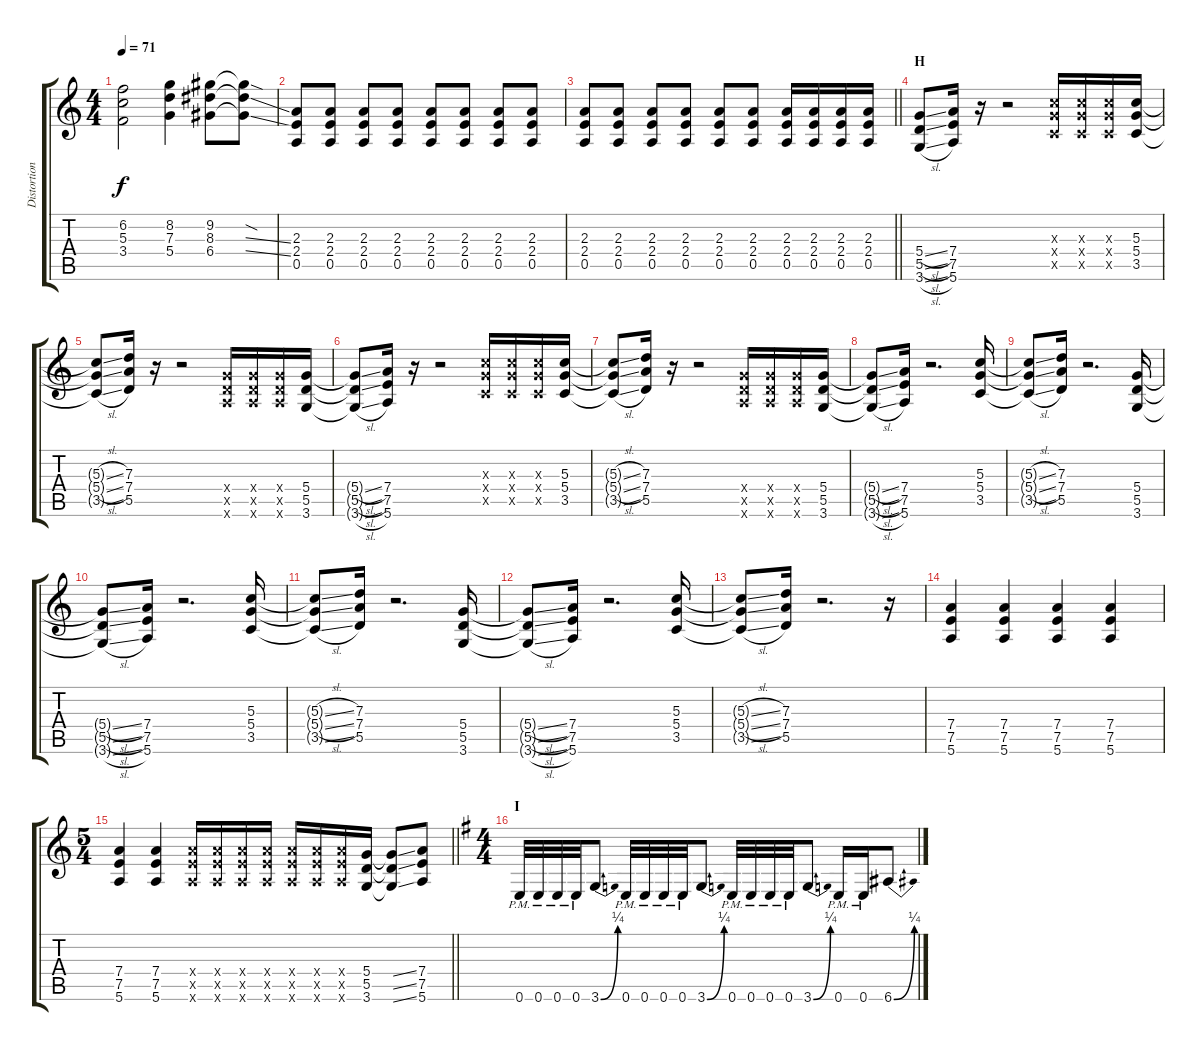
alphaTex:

\track ("Distortion 2" "Distortion") {instrument distortionguitar}
\staff {score tabs}
\tuning (E4 B3 G3 D3 A2 E2) {hide}
\ts (4 4)
\tempo 71
\clef g2
\ks c
(6.2 5.3 3.4).2{dy f} (8.2 7.3 5.4).4 (9.2 8.3 6.4).8 (9.2{sod t} 8.3{ss t} 6.4{ss t}).8 |
(2.3 2.4 0.5).8 (2.3 2.4 0.5).8 (2.3 2.4 0.5).8 (2.3 2.4 0.5).8 (2.3 2.4 0.5).8 (2.3 2.4 0.5).8 (2.3 2.4 0.5).8 (2.3 2.4 0.5).8 |
\barLineRight lightlight
(2.3 2.4 0.5).8 (2.3 2.4 0.5).8 (2.3 2.4 0.5).8 (2.3 2.4 0.5).8 (2.3 2.4 0.5).8 (2.3 2.4 0.5).8 (2.3 2.4 0.5).16 (2.3 2.4 0.5).16 (2.3 2.4 0.5).16 (2.3 2.4 0.5).16 |
\section ("" "H")
(5.4{sl} 5.5{sl} 3.6{sl}).8 (7.4 7.5 5.6).16 r.16 r.2 (5.3{x} 5.4{x} 3.5{x}).16 (5.3{x} 5.4{x} 3.5{x}).16 (5.3{x} 5.4{x} 3.5{x}).16 (5.3 5.4 3.5).16 |
(5.3{sl t} 5.4{sl t} 3.5{sl t}).8 (7.3 7.4 5.5).16 r.16 r.2 (5.4{x} 5.5{x} 5.6{x}).16 (5.4{x} 5.5{x} 5.6{x}).16 (5.4{x} 5.5{x} 5.6{x}).16 (5.4 5.5 3.6).16 |
(5.4{sl t} 5.5{sl t} 3.6{sl t}).8 (7.4 7.5 5.6).16 r.16 r.2 (5.3{x} 5.4{x} 3.5{x}).16 (5.3{x} 5.4{x} 3.5{x}).16 (5.3{x} 5.4{x} 3.5{x}).16 (5.3 5.4 3.5).16 |
(5.3{sl t} 5.4{sl t} 3.5{sl t}).8 (7.3 7.4 5.5).16 r.16 r.2 (5.4{x} 5.5{x} 5.6{x}).16 (5.4{x} 5.5{x} 5.6{x}).16 (5.4{x} 5.5{x} 5.6{x}).16 (5.4 5.5 3.6).16 |
(5.4{sl t} 5.5{sl t} 3.6{sl t}).8 (7.4 7.5 5.6).16 r.2{d} (5.3 5.4 3.5).16 |
(5.3{sl t} 5.4{sl t} 3.5{sl t}).8 (7.3 7.4 5.5).16 r.2{d} (5.4 5.5 3.6).16 |
(5.4{sl t} 5.5{sl t} 3.6{sl t}).8 (7.4 7.5 5.6).16 r.2{d} (5.3 5.4 3.5).16 |
(5.3{sl t} 5.4{sl t} 3.5{sl t}).8 (7.3 7.4 5.5).16 r.2{d} (5.4 5.5 3.6).16 |
(5.4{sl t} 5.5{sl t} 3.6{sl t}).8 (7.4 7.5 5.6).16 r.2{d} (5.3 5.4 3.5).16 |
(5.3{sl t} 5.4{sl t} 3.5{sl t}).8 (7.3 7.4 5.5).16 r.2{d} r.16 |
(7.4 7.5 5.6).4 (7.4 7.5 5.6).4 (7.4 7.5 5.6).4 (7.4 7.5 5.6).4 |
\ts (5 4)
\barLineRight lightlight
(7.4 7.5 5.6).4 (7.4 7.5 5.6).4 (7.4{x} 7.5{x} 5.6{x}).16 (7.4{x} 7.5{x} 5.6{x}).16 (7.4{x} 7.5{x} 5.6{x}).16 (7.4{x} 7.5{x} 5.6{x}).16 (7.4{x} 7.5{x} 5.6{x}).16 (7.4{x} 7.5{x} 5.6{x}).16 (7.4{x} 7.5{x} 5.6{x}).16 (5.4 5.5 3.6).16 (5.4{ss t} 5.5{ss t} 3.6{ss t}).8 (7.4 7.5 5.6).8 |
\ts (4 4)
\section ("" "I")
\ks g
0.6{pm}.32 0.6{pm}.32 0.6{pm}.32 0.6{pm}.32 3.6{be (bend 0 0 60 1)}.8 0.6{pm}.32 0.6{pm}.32 0.6{pm}.32 0.6{pm}.32 3.6{be (bend 0 0 60 1)}.8 0.6{pm}.32 0.6{pm}.32 0.6{pm}.32 0.6{pm}.32 3.6{be (bend 0 0 60 1)}.8 0.6{pm}.16 0.6{pm}.16 6.6{be (bend 0 0 60 1)}.8
